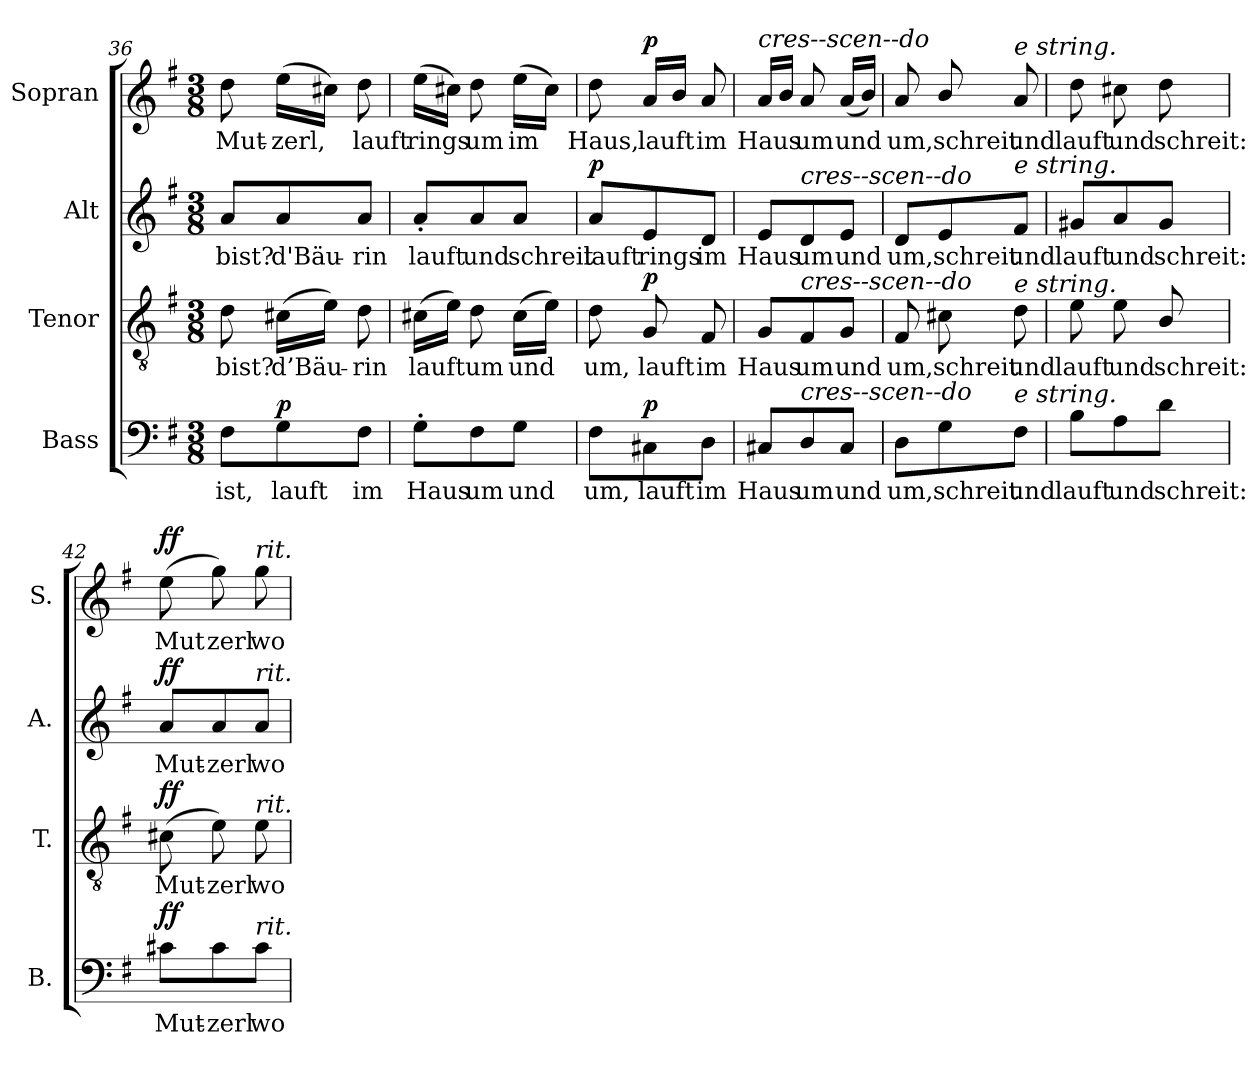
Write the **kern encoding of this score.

**kern	**text	**dynam	**kern	**text	**dynam	**kern	**text	**dynam	**kern	**text	**dynam
*part4	*part4	*part4	*part3	*part3	*part3	*part2	*part2	*part2	*part1	*part1	*part1
*staff4	*staff4	*staff4	*staff3	*staff3	*staff3	*staff2	*staff2	*staff2	*staff1	*staff1	*staff1
*I"Bass	*	*	*I"Tenor	*	*	*I"Alt	*	*	*I"Sopran	*	*
*I'B.	*	*	*I'T.	*	*	*I'A.	*	*	*I'S.	*	*
*clefF4	*	*	*clefGv2	*	*	*clefG2	*	*	*clefG2	*	*
*	*	*	*ITrd7c12	*	*	*	*	*	*	*	*
*k[f#]	*	*	*k[f#]	*	*	*k[f#]	*	*	*k[f#]	*	*
*G:	*	*	*G:	*	*	*G:	*	*	*G:	*	*
*M3/8	*	*	*M3/8	*	*	*M3/8	*	*	*M3/8	*	*
=36	=36	=36	=36	=36	=36	=36	=36	=36	=36	=36	=36
!	!LO:LY:b:color=#000000	!	!	!	!	!	!	!	!	!	!
!	!	!	!	!LO:LY:b:color=#000000	!	!	!	!	!	!	!
!	!	!	!	!	!	!	!LO:LY:b:color=#000000	!	!	!	!
!	!	!	!	!	!	!	!	!	!	!LO:LY:b:color=#000000	!
8F#i\L	ist,	.	8Di\	bist?	.	8ai/L	bist?	.	8ddi\	Mut-	.
!	!LO:LY:b:color=#000000	!	!	!	!	!	!	!	!	!	!
!	!	!	!	!LO:LY:b:color=#000000	!	!	!	!	!	!	!
!	!	!	!	!	!	!	!LO:LY:b:color=#000000	!	!	!	!
!	!	!	!	!	!	!	!	!	!	!LO:LY:b:color=#000000	!
8Gi\	lauft	p	(16C#Xi\LL	d’Bäu-	.	8ai/	d'Bäu-	.	(16eei\LL	-zerl,	.
.	.	.	16Ei\JJ)	.	.	.	.	.	16cc#Xi\JJ)	.	.
!	!LO:LY:b:color=#000000	!	!	!	!	!	!	!	!	!	!
!	!	!	!	!LO:LY:b:color=#000000	!	!	!	!	!	!	!
!	!	!	!	!	!	!	!LO:LY:b:color=#000000	!	!	!	!
!	!	!	!	!	!	!	!	!	!	!LO:LY:b:color=#000000	!
8F#i\J	im	.	8Di\	-rin	.	8ai/J	-rin	.	8ddi\	lauft	.
!!LO:LB:g=z
=37	=37	=37	=37	=37	=37	=37	=37	=37	=37	=37	=37
!	!LO:LY:b:color=#000000	!	!	!	!	!	!	!	!	!	!
!	!	!	!	!LO:LY:b:color=#000000	!	!	!	!	!	!	!
!	!	!	!	!	!	!	!LO:LY:b:color=#000000	!	!	!	!
!	!	!	!	!	!	!	!	!	!	!LO:LY:b:color=#000000	!
8G'i\L	Haus	.	(16C#Xi\LL	lauft	.	8a'i/L	lauft	.	(16eei\LL	rings	.
.	.	.	16Ei\JJ)	.	.	.	.	.	16cc#Xi\JJ)	.	.
!	!LO:LY:b:color=#000000	!	!	!	!	!	!	!	!	!	!
!	!	!	!	!LO:LY:b:color=#000000	!	!	!	!	!	!	!
!	!	!	!	!	!	!	!LO:LY:b:color=#000000	!	!	!	!
!	!	!	!	!	!	!	!	!	!	!LO:LY:b:color=#000000	!
8F#i\	um	.	8Di\	um	.	8ai/	und	.	8ddi\	um	.
!	!LO:LY:b:color=#000000	!	!	!	!	!	!	!	!	!	!
!	!	!	!	!LO:LY:b:color=#000000	!	!	!	!	!	!	!
!	!	!	!	!	!	!	!LO:LY:b:color=#000000	!	!	!	!
!	!	!	!	!	!	!	!	!	!	!LO:LY:b:color=#000000	!
8Gi\J	und	.	(16C#i\LL	und	.	8ai/J	schreit	.	(16eei\LL	im	.
.	.	.	16Ei\JJ)	.	.	.	.	.	16cc#i\JJ)	.	.
=38	=38	=38	=38	=38	=38	=38	=38	=38	=38	=38	=38
!	!LO:LY:b:color=#000000	!	!	!	!	!	!	!	!	!	!
!	!	!	!	!LO:LY:b:color=#000000	!	!	!	!	!	!	!
!	!	!	!	!	!	!	!LO:LY:b:color=#000000	!	!	!	!
!	!	!	!	!	!	!	!	!	!	!LO:LY:b:color=#000000	!
8F#i\L	um,	.	8Di\	um,	.	8ai/L	lauft	p	8ddi\	Haus,	.
!	!LO:LY:b:color=#000000	!	!	!	!	!	!	!	!	!	!
!	!	!	!	!LO:LY:b:color=#000000	!	!	!	!	!	!	!
!	!	!	!	!	!	!	!LO:LY:b:color=#000000	!	!	!	!
!	!	!	!	!	!	!	!	!	!	!LO:LY:b:color=#000000	!
8C#Xi\	lauft	p	8GGi/	lauft	p	8ei/	rings	.	16ai/LL	lauft	p
.	.	.	.	.	.	.	.	.	16bi/JJ	.	.
!	!LO:LY:b:color=#000000	!	!	!	!	!	!	!	!	!	!
!	!	!	!	!LO:LY:b:color=#000000	!	!	!	!	!	!	!
!	!	!	!	!	!	!	!LO:LY:b:color=#000000	!	!	!	!
!	!	!	!	!	!	!	!	!	!	!LO:LY:b:color=#000000	!
8Di\J	im	.	8FF#i/	im	.	8di/J	im	.	8ai/	im	.
=39	=39	=39	=39	=39	=39	=39	=39	=39	=39	=39	=39
!	!LO:LY:b:color=#000000	!	!	!	!	!	!	!	!	!	!
!	!	!	!	!LO:LY:b:color=#000000	!	!	!	!	!	!	!
!	!	!	!	!	!	!	!LO:LY:b:color=#000000	!	!	!	!
!	!	!	!	!	!	!	!	!	!LO:TX:a:i:t=cres--scen--do	!	!
!	!	!	!	!	!	!	!	!	!	!LO:LY:b:color=#000000	!
8C#Xi/L	Haus	.	8GGi/L	Haus	.	8ei/L	Haus	.	16ai/LL	Haus	.
.	.	.	.	.	.	.	.	.	16bi/JJ	.	.
!	!LO:LY:b:color=#000000	!	!	!	!	!	!	!	!	!	!
!	!	!	!	!LO:LY:b:color=#000000	!	!	!	!	!	!	!
!	!	!	!	!	!	!	!LO:LY:b:color=#000000	!	!	!	!
!	!	!	!	!	!	!LO:TX:a:i:t=cres--scen--do	!	!	!	!	!
!	!	!	!LO:TX:a:i:t=cres--scen--do	!	!	!	!	!	!	!	!
!LO:TX:a:i:t=cres--scen--do	!	!	!	!	!	!	!	!	!	!	!
!	!	!	!	!	!	!	!	!	!	!LO:LY:b:color=#000000	!
8Di/	um	.	8FF#i/	um	.	8di/	um	.	8ai/	um	.
!	!LO:LY:b:color=#000000	!	!	!	!	!	!	!	!	!	!
!	!	!	!	!LO:LY:b:color=#000000	!	!	!	!	!	!	!
!	!	!	!	!	!	!	!LO:LY:b:color=#000000	!	!	!	!
!	!	!	!	!	!	!	!	!	!	!LO:LY:b:color=#000000	!
8C#i/J	und	.	8GGi/J	und	.	8ei/J	und	.	(16ai/LL	und	.
.	.	.	.	.	.	.	.	.	16bi/JJ)	.	.
=40	=40	=40	=40	=40	=40	=40	=40	=40	=40	=40	=40
!	!LO:LY:b:color=#000000	!	!	!	!	!	!	!	!	!	!
!	!	!	!	!LO:LY:b:color=#000000	!	!	!	!	!	!	!
!	!	!	!	!	!	!	!LO:LY:b:color=#000000	!	!	!	!
!	!	!	!	!	!	!	!	!	!	!LO:LY:b:color=#000000	!
8Di\L	um,	.	8FF#i/	um,	.	8di/L	um,	.	8ai/	um,	.
!	!LO:LY:b:color=#000000	!	!	!	!	!	!	!	!	!	!
!	!	!	!	!LO:LY:b:color=#000000	!	!	!	!	!	!	!
!	!	!	!	!	!	!	!LO:LY:b:color=#000000	!	!	!	!
!	!	!	!	!	!	!	!	!	!	!LO:LY:b:color=#000000	!
8Gi\	schreit	.	8C#Xi\	schreit	.	8ei/	schreit	.	8bi/	schreit	.
!	!LO:LY:b:color=#000000	!	!	!	!	!	!	!	!	!	!
!	!	!	!	!LO:LY:b:color=#000000	!	!	!	!	!	!	!
!	!	!	!	!	!	!	!LO:LY:b:color=#000000	!	!	!	!
!	!	!	!	!	!	!	!	!	!LO:TX:a:i:t=e      string.	!	!
!	!	!	!	!	!	!LO:TX:a:i:t=e      string.	!	!	!	!	!
!	!	!	!LO:TX:a:i:t=e      string.	!	!	!	!	!	!	!	!
!LO:TX:a:i:t=e      string.	!	!	!	!	!	!	!	!	!	!	!
!	!	!	!	!	!	!	!	!	!	!LO:LY:b:color=#000000	!
8F#i\J	und	.	8Di\	und	.	8f#i/J	und	.	8ai/	und	.
=41	=41	=41	=41	=41	=41	=41	=41	=41	=41	=41	=41
!	!LO:LY:b:color=#000000	!	!	!	!	!	!	!	!	!	!
!	!	!	!	!LO:LY:b:color=#000000	!	!	!	!	!	!	!
!	!	!	!	!	!	!	!LO:LY:b:color=#000000	!	!	!	!
!	!	!	!	!	!	!	!	!	!	!LO:LY:b:color=#000000	!
8Bi\L	lauft	.	8Ei\	lauft	.	8g#Xi/L	lauft	.	8ddi\	lauft	.
!	!LO:LY:b:color=#000000	!	!	!	!	!	!	!	!	!	!
!	!	!	!	!LO:LY:b:color=#000000	!	!	!	!	!	!	!
!	!	!	!	!	!	!	!LO:LY:b:color=#000000	!	!	!	!
!	!	!	!	!	!	!	!	!	!	!LO:LY:b:color=#000000	!
8Ai\	und	.	8Ei\	und	.	8ai/	und	.	8cc#Xi\	und	.
!	!LO:LY:b:color=#000000	!	!	!	!	!	!	!	!	!	!
!	!	!	!	!LO:LY:b:color=#000000	!	!	!	!	!	!	!
!	!	!	!	!	!	!	!LO:LY:b:color=#000000	!	!	!	!
!	!	!	!	!	!	!	!	!	!	!LO:LY:b:color=#000000	!
8di\J	schreit:	.	8BBi/	schreit:	.	8g#i/J	schreit:	.	8ddi\	schreit:	.
=42	=42	=42	=42	=42	=42	=42	=42	=42	=42	=42	=42
!	!LO:LY:b:color=#000000	!	!	!	!	!	!	!	!	!	!
!	!	!	!	!LO:LY:b:color=#000000	!	!	!	!	!	!	!
!	!	!	!	!	!	!	!LO:LY:b:color=#000000	!	!	!	!
!	!	!	!	!	!	!	!	!	!	!LO:LY:b:color=#000000	!
8c#Xi\L	Mut-	ff	(8C#Xi\	Mut-	ff	8ai/L	Mut-	ff	(8eei\	Mut	ff
!	!LO:LY:b:color=#000000	!	!	!	!	!	!	!	!	!	!
!	!	!	!	!LO:LY:b:color=#000000	!	!	!	!	!	!	!
!	!	!	!	!	!	!	!LO:LY:b:color=#000000	!	!	!	!
!	!	!	!	!	!	!	!	!	!	!LO:LY:b:color=#000000	!
8c#i\	-zerl	.	8Ei\)	-zerl	.	8ai/	-zerl	.	8ggi\)	zerl	.
!	!LO:LY:b:color=#000000	!	!	!	!	!	!	!	!	!	!
!	!	!	!	!LO:LY:b:color=#000000	!	!	!	!	!	!	!
!	!	!	!	!	!	!	!LO:LY:b:color=#000000	!	!	!	!
!	!	!	!	!	!	!	!	!	!LO:TX:a:i:t=rit.	!	!
!	!	!	!	!	!	!LO:TX:a:i:t=rit.	!	!	!	!	!
!	!	!	!LO:TX:a:i:t=rit.	!	!	!	!	!	!	!	!
!LO:TX:a:i:t=rit.	!	!	!	!	!	!	!	!	!	!	!
!	!	!	!	!	!	!	!	!	!	!LO:LY:b:color=#000000	!
8c#i\J	wo	.	8Ei\	wo	.	8ai/J	wo	.	8ggi\	wo	.
=	=	=	=	=	=	=	=	=	=	=	=
*-	*-	*-	*-	*-	*-	*-	*-	*-	*-	*-	*-
